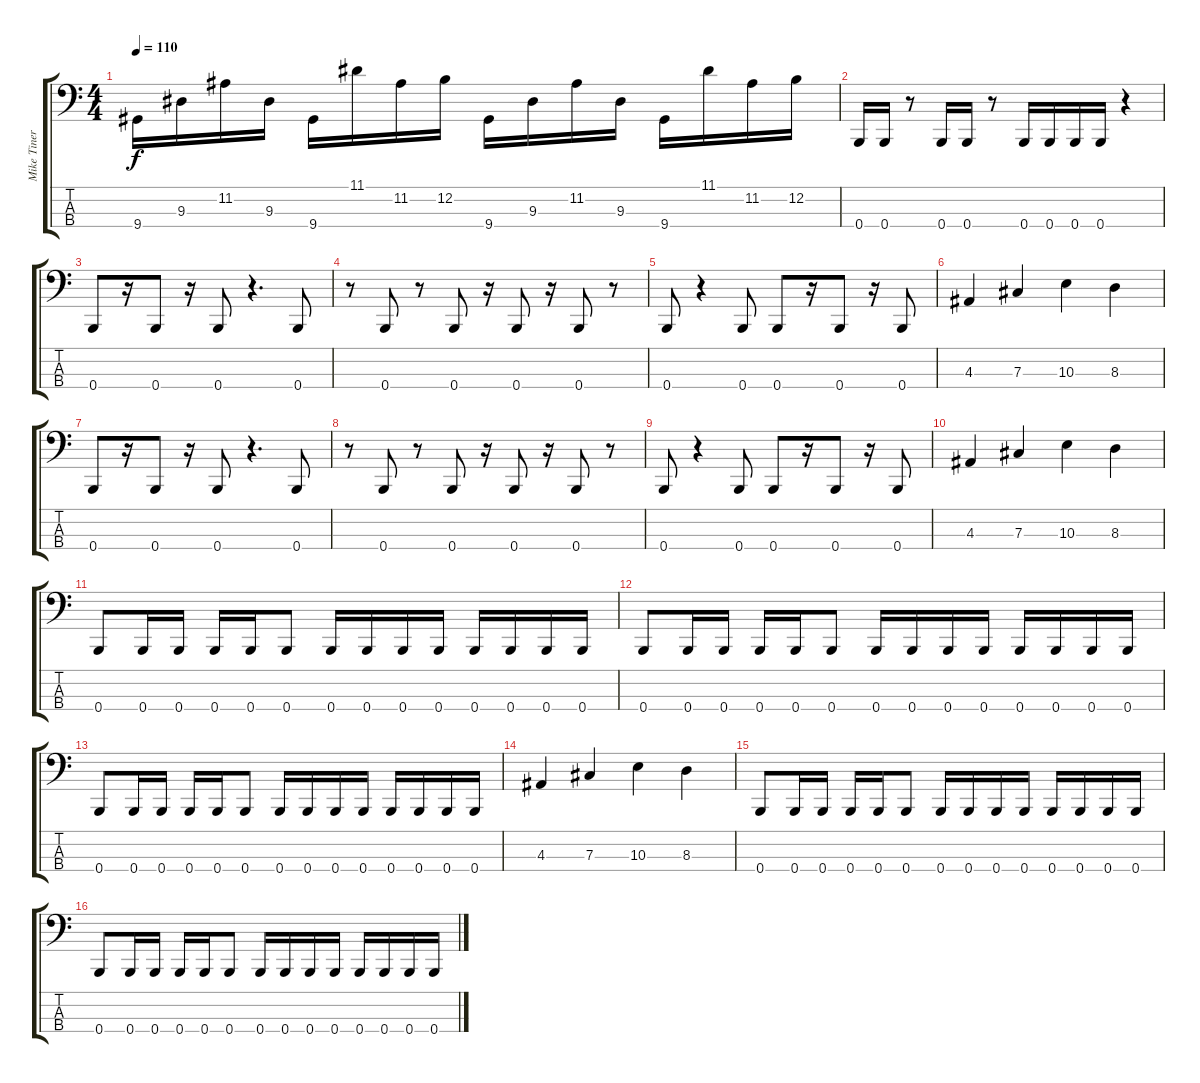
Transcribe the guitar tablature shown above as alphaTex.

\track ("Mike Tiner (Bass)" "Mike Tiner") {instrument electricbassfinger}
\staff {score tabs}
\tuning (E2 B1 Gb1 B0) {hide}
\ts (4 4)
\tempo 110
\clef f4
\ks c
9.4.16{dy f} 9.3.16 11.2.16 9.3.16 9.4.16 11.1.16 11.2.16 12.2.16 9.4.16 9.3.16 11.2.16 9.3.16 9.4.16 11.1.16 11.2.16 12.2.16 |
0.4.16 0.4.16 r.8 0.4.16 0.4.16 r.8 0.4.16 0.4.16 0.4.16 0.4.16 r.4 |
0.4.8 r.16 0.4.8 r.16 0.4.8 r.4{d} 0.4.8 |
r.8 0.4.8 r.8 0.4.8 r.16 0.4.8 r.16 0.4.8 r.8 |
0.4.8 r.4 0.4.8 0.4.8 r.16 0.4.8 r.16 0.4.8 |
4.3.4 7.3.4 10.3.4 8.3.4 |
0.4.8 r.16 0.4.8 r.16 0.4.8 r.4{d} 0.4.8 |
r.8 0.4.8 r.8 0.4.8 r.16 0.4.8 r.16 0.4.8 r.8 |
0.4.8 r.4 0.4.8 0.4.8 r.16 0.4.8 r.16 0.4.8 |
4.3.4 7.3.4 10.3.4 8.3.4 |
0.4.8 0.4.16 0.4.16 0.4.16 0.4.16 0.4.8 0.4.16 0.4.16 0.4.16 0.4.16 0.4.16 0.4.16 0.4.16 0.4.16 |
0.4.8 0.4.16 0.4.16 0.4.16 0.4.16 0.4.8 0.4.16 0.4.16 0.4.16 0.4.16 0.4.16 0.4.16 0.4.16 0.4.16 |
0.4.8 0.4.16 0.4.16 0.4.16 0.4.16 0.4.8 0.4.16 0.4.16 0.4.16 0.4.16 0.4.16 0.4.16 0.4.16 0.4.16 |
4.3.4 7.3.4 10.3.4 8.3.4 |
0.4.8 0.4.16 0.4.16 0.4.16 0.4.16 0.4.8 0.4.16 0.4.16 0.4.16 0.4.16 0.4.16 0.4.16 0.4.16 0.4.16 |
0.4.8 0.4.16 0.4.16 0.4.16 0.4.16 0.4.8 0.4.16 0.4.16 0.4.16 0.4.16 0.4.16 0.4.16 0.4.16 0.4.16
